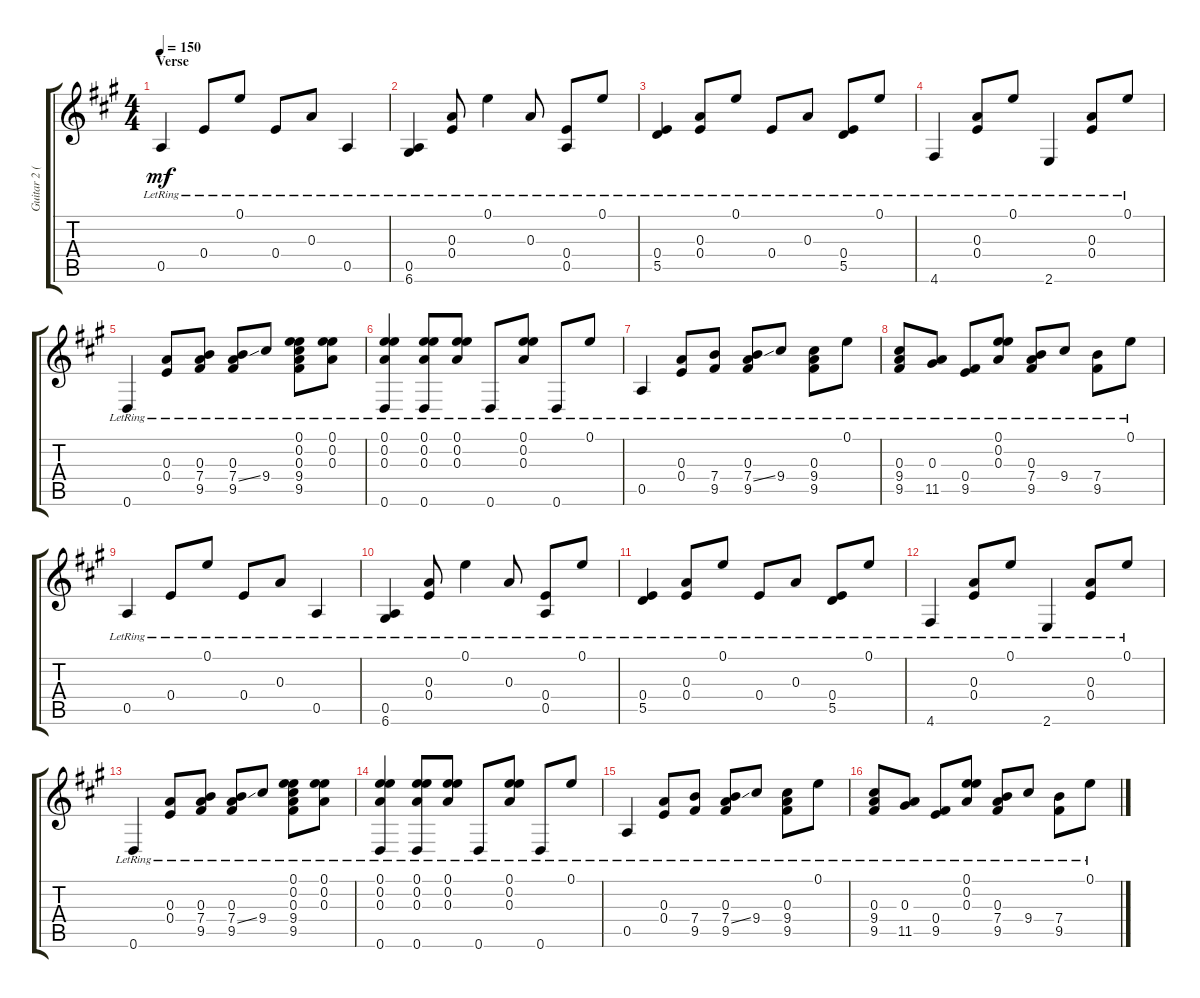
\track ("Guitar 2 (DAEAEE)" "Guitar 2 (") {instrument acousticguitarsteel}
\staff {score tabs}
\tuning (E4 E4 A3 E3 A2 D2) {hide}
\ts (4 4)
\section ("" "Verse")
\tempo 150
\clef g2
\ks a
0.5{lr}.4{dy mf} 0.4{lr}.8 0.1{lr}.8 0.4{lr}.8 0.3{lr}.8 0.5{lr}.4 |
(0.5{lr} 6.6{lr}).4 (0.3{lr} 0.4{lr}).8 0.1{lr}.4 0.3{lr}.8 (0.4{lr} 0.5{lr}).8 0.1{lr}.8 |
(0.4{lr} 5.5{lr}).4 (0.3{lr} 0.4{lr}).8 0.1{lr}.8 0.4{lr}.8 0.3{lr}.8 (0.4{lr} 5.5{lr}).8 0.1{lr}.8 |
4.6{lr}.4 (0.3{lr} 0.4{lr}).8 0.1{lr}.8 2.6{lr}.4 (0.3{lr} 0.4{lr}).8 0.1{lr}.8 |
0.6{lr}.4 (0.3{lr} 0.4{lr}).8 (0.3{lr} 7.4{lr} 9.5{lr}).8 (0.3{lr} 7.4{ss} 9.5{lr}).8 9.4{lr}.8 (0.1{lr} 0.2{lr} 0.3{lr} 9.4{lr} 9.5{lr}).8 (0.1{lr} 0.2{lr} 0.3{lr}).8 |
(0.1{lr} 0.2{lr} 0.3{lr} 0.6{lr}).4 (0.1{lr} 0.2{lr} 0.3{lr} 0.6{lr}).8 (0.1{lr} 0.2{lr} 0.3{lr}).8 0.6{lr}.8 (0.1{lr} 0.2{lr} 0.3{lr}).8 0.6{lr}.8 0.1{lr}.8 |
0.5{lr}.4 (0.3{lr} 0.4{lr}).8 (7.4{lr} 9.5{lr}).8 (0.3{lr} 7.4{ss} 9.5{lr}).8 9.4{lr}.8 (0.3{lr} 9.4{lr} 9.5{lr}).8 0.1{lr}.8 |
(0.3{lr} 9.4{lr} 9.5{lr}).8 (0.3{lr} 11.5{lr}).8 (0.4{lr} 9.5{lr}).8 (0.1{lr} 0.2{lr} 0.3{lr}).8 (0.3{lr} 7.4{lr} 9.5{lr}).8 9.4{lr}.8 (7.4{lr} 9.5{lr}).8 0.1{lr}.8 |
0.5{lr}.4 0.4{lr}.8 0.1{lr}.8 0.4{lr}.8 0.3{lr}.8 0.5{lr}.4 |
(0.5{lr} 6.6{lr}).4 (0.3{lr} 0.4{lr}).8 0.1{lr}.4 0.3{lr}.8 (0.4{lr} 0.5{lr}).8 0.1{lr}.8 |
(0.4{lr} 5.5{lr}).4 (0.3{lr} 0.4{lr}).8 0.1{lr}.8 0.4{lr}.8 0.3{lr}.8 (0.4{lr} 5.5{lr}).8 0.1{lr}.8 |
4.6{lr}.4 (0.3{lr} 0.4{lr}).8 0.1{lr}.8 2.6{lr}.4 (0.3{lr} 0.4{lr}).8 0.1{lr}.8 |
0.6{lr}.4 (0.3{lr} 0.4{lr}).8 (0.3{lr} 7.4{lr} 9.5{lr}).8 (0.3{lr} 7.4{ss} 9.5{lr}).8 9.4{lr}.8 (0.1{lr} 0.2{lr} 0.3{lr} 9.4{lr} 9.5{lr}).8 (0.1{lr} 0.2{lr} 0.3{lr}).8 |
(0.1{lr} 0.2{lr} 0.3{lr} 0.6{lr}).4 (0.1{lr} 0.2{lr} 0.3{lr} 0.6{lr}).8 (0.1{lr} 0.2{lr} 0.3{lr}).8 0.6{lr}.8 (0.1{lr} 0.2{lr} 0.3{lr}).8 0.6{lr}.8 0.1{lr}.8 |
0.5{lr}.4 (0.3{lr} 0.4{lr}).8 (7.4{lr} 9.5{lr}).8 (0.3{lr} 7.4{ss} 9.5{lr}).8 9.4{lr}.8 (0.3{lr} 9.4{lr} 9.5{lr}).8 0.1{lr}.8 |
(0.3{lr} 9.4{lr} 9.5{lr}).8 (0.3{lr} 11.5{lr}).8 (0.4{lr} 9.5{lr}).8 (0.1{lr} 0.2{lr} 0.3{lr}).8 (0.3{lr} 7.4{lr} 9.5{lr}).8 9.4{lr}.8 (7.4{lr} 9.5{lr}).8 0.1{lr}.8
